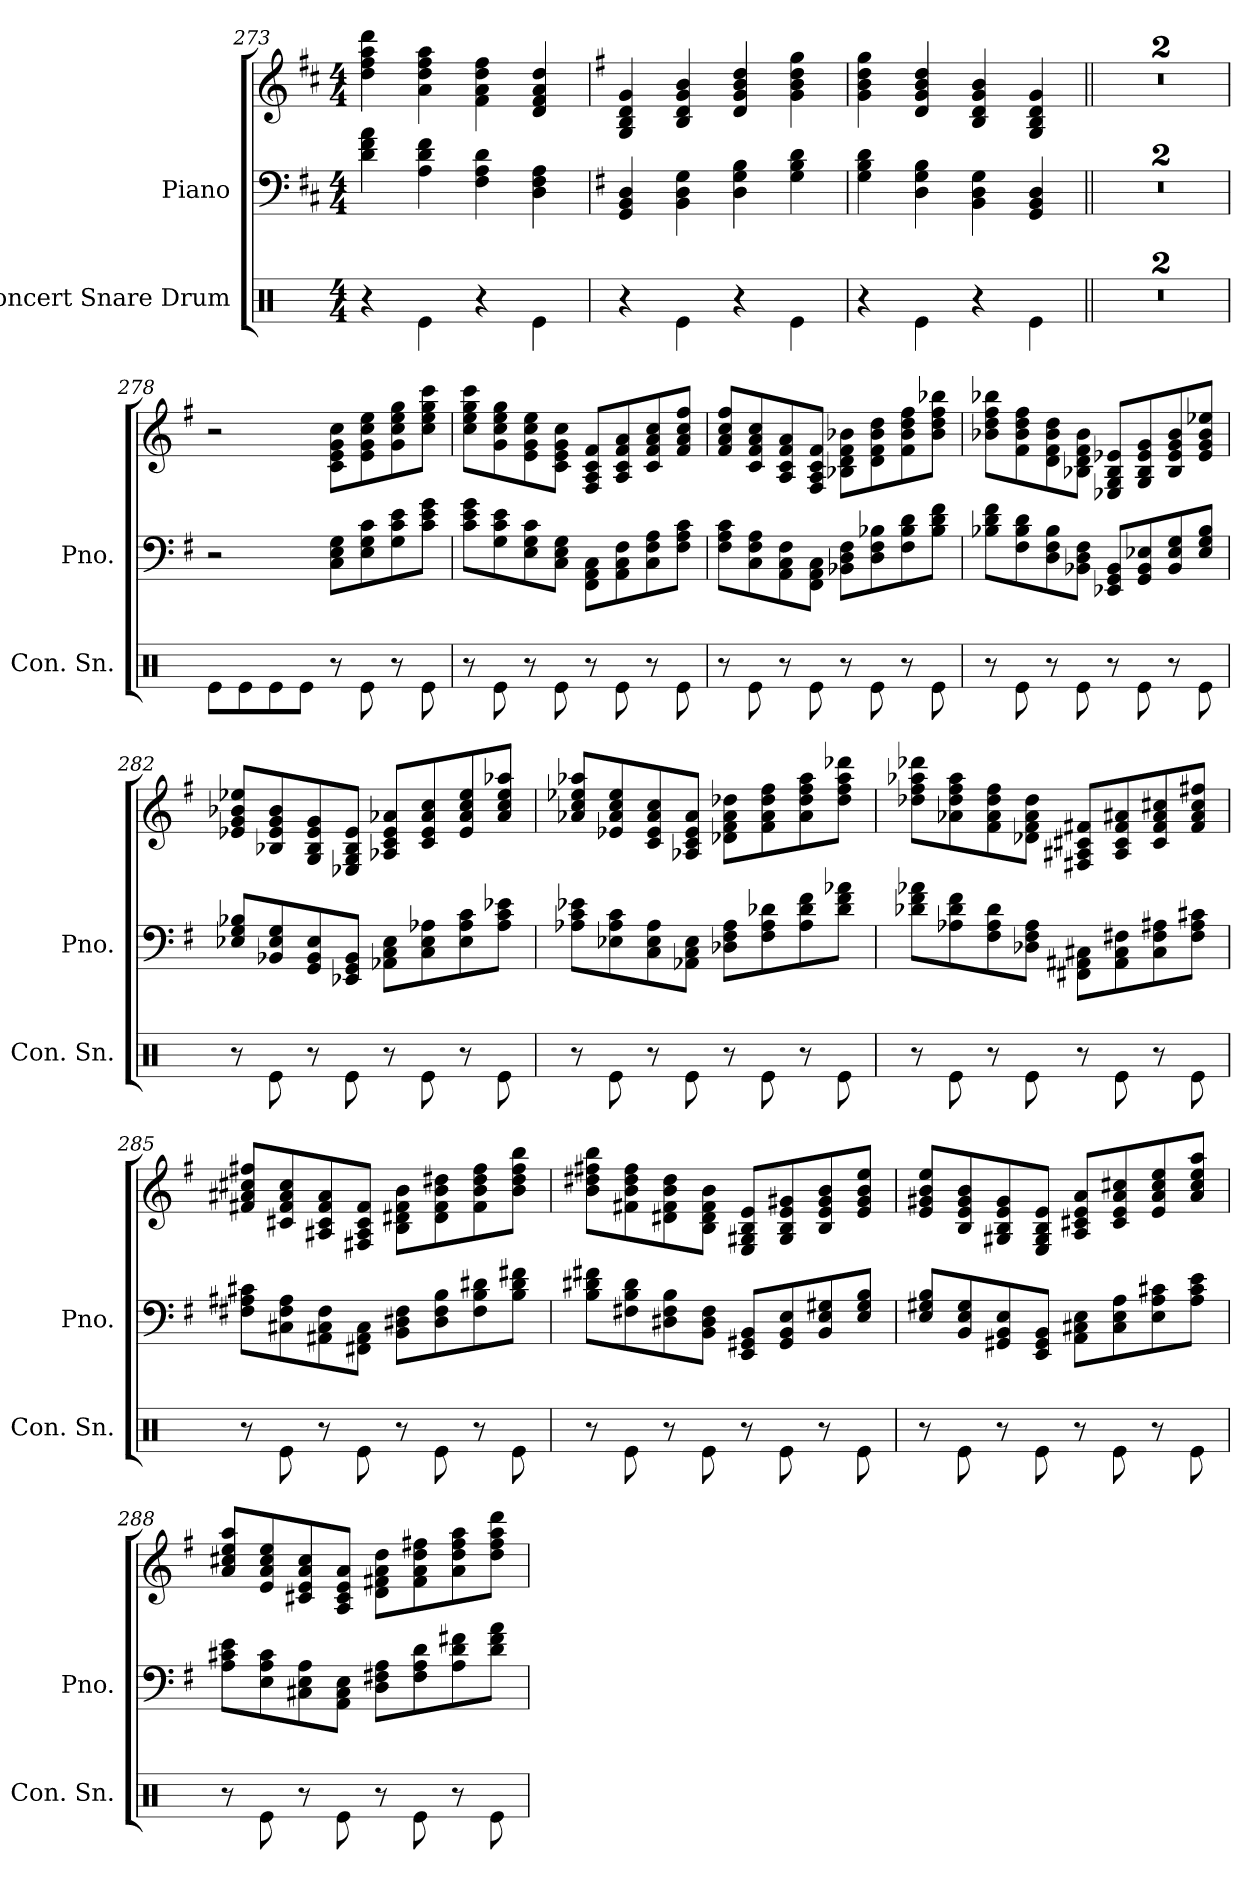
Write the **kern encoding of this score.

**kern	**kern	**kern
*part2	*part1	*part1
*staff3	*staff2	*staff1
*I"Concert Snare Drum	*I"Piano	*
*I'Con. Sn.	*I'Pno.	*
*clefX	*clefF4	*clefG2
*k[]	*k[f#c#]	*k[f#c#]
*M4/4	*M4/4	*M4/4
=273	=273	=273
4r	4d\ 4f#\ 4a\	4dd\ 4ff#\ 4aa\ 4ddd\
4Re\	4A\ 4d\ 4f#\	4a\ 4dd\ 4ff#\ 4aa\
4r	4F#\ 4A\ 4d\	4f#\ 4a\ 4dd\ 4ff#\
4Re\	4D\ 4F#\ 4A\	4d/ 4f#/ 4a/ 4dd/
=274	=274	=274
*	*k[f#]	*k[f#]
4r	4GG/ 4BB/ 4D/	4G/ 4B/ 4d/ 4g/
4Re\	4BB\ 4D\ 4G\	4B/ 4d/ 4g/ 4b/
4r	4D\ 4G\ 4B\	4d/ 4g/ 4b/ 4dd/
4Re\	4G\ 4B\ 4d\	4g\ 4b\ 4dd\ 4gg\
=275	=275	=275
4r	4G\ 4B\ 4d\	4g\ 4b\ 4dd\ 4gg\
4Re\	4D\ 4G\ 4B\	4d/ 4g/ 4b/ 4dd/
4r	4BB\ 4D\ 4G\	4B/ 4d/ 4g/ 4b/
4Re\	4GG/ 4BB/ 4D/	4G/ 4B/ 4d/ 4g/
=276||	=276||	=276||
1r	1r	1r
=277	=277	=277
*	*k[]	*k[]
1r	1r	1r
=278	=278	=278
8Re\L	2r	2r
8Re\	.	.
8Re\	.	.
8Re\J	.	.
8r	8C\ 8E\ 8G\L	8c\ 8e\ 8g\ 8cc\L
8Re\	8E\ 8G\ 8c\	8e\ 8g\ 8cc\ 8ee\
8r	8G\ 8c\ 8e\	8g\ 8cc\ 8ee\ 8gg\
8Re\	8c\ 8e\ 8g\J	8cc\ 8ee\ 8gg\ 8ccc\J
!!LO:LB:g=z
=279	=279	=279
8r	8c\ 8e\ 8g\L	8cc\ 8ee\ 8gg\ 8ccc\L
8Re\	8G\ 8c\ 8e\	8g\ 8cc\ 8ee\ 8gg\
8r	8E\ 8G\ 8c\	8e\ 8g\ 8cc\ 8ee\
8Re\	8C\ 8E\ 8G\J	8c\ 8e\ 8g\ 8cc\J
8r	8FF\ 8AA\ 8C\L	8F/ 8A/ 8c/ 8f/L
8Re\	8AA\ 8C\ 8F\	8A/ 8c/ 8f/ 8a/
8r	8C\ 8F\ 8A\	8c/ 8f/ 8a/ 8cc/
8Re\	8F\ 8A\ 8c\J	8f/ 8a/ 8cc/ 8ff/J
=280	=280	=280
8r	8F\ 8A\ 8c\L	8f/ 8a/ 8cc/ 8ff/L
8Re\	8C\ 8F\ 8A\	8c/ 8f/ 8a/ 8cc/
8r	8AA\ 8C\ 8F\	8A/ 8c/ 8f/ 8a/
8Re\	8FF\ 8AA\ 8C\J	8F/ 8A/ 8c/ 8f/J
8r	8BB-X\ 8D\ 8F\L	8B-X\ 8d\ 8f\ 8b-X\L
8Re\	8D\ 8F\ 8B-X\	8d\ 8f\ 8b-\ 8dd\
8r	8F\ 8B-\ 8d\	8f\ 8b-\ 8dd\ 8ff\
8Re\	8B-\ 8d\ 8f\J	8b-\ 8dd\ 8ff\ 8bb-X\J
=281	=281	=281
8r	8B-X\ 8d\ 8f\L	8b-X\ 8dd\ 8ff\ 8bb-X\L
8Re\	8F\ 8B-\ 8d\	8f\ 8b-\ 8dd\ 8ff\
8r	8D\ 8F\ 8B-\	8d\ 8f\ 8b-\ 8dd\
8Re\	8BB-X\ 8D\ 8F\J	8B-X\ 8d\ 8f\ 8b-\J
8r	8EE-X/ 8GG/ 8BB-/L	8E-X/ 8G/ 8B-/ 8e-X/L
8Re\	8GG/ 8BB-/ 8E-X/	8G/ 8B-/ 8e-/ 8g/
8r	8BB-/ 8E-/ 8G/	8B-/ 8e-/ 8g/ 8b-/
8Re\	8E-/ 8G/ 8B-/J	8e-/ 8g/ 8b-/ 8ee-X/J
!!LO:PB:g=z
=282	=282	=282
8r	8E-X/ 8G/ 8B-X/L	8e-X/ 8g/ 8b-X/ 8ee-X/L
8Re\	8BB-X/ 8E-/ 8G/	8B-X/ 8e-/ 8g/ 8b-/
8r	8GG/ 8BB-/ 8E-/	8G/ 8B-/ 8e-/ 8g/
8Re\	8EE-X/ 8GG/ 8BB-/J	8E-X/ 8G/ 8B-/ 8e-/J
8r	8AA-X\ 8C\ 8E-\L	8A-X/ 8c/ 8e-/ 8a-X/L
8Re\	8C\ 8E-\ 8A-X\	8c/ 8e-/ 8a-/ 8cc/
8r	8E-\ 8A-\ 8c\	8e-/ 8a-/ 8cc/ 8ee-/
8Re\	8A-\ 8c\ 8e-X\J	8a-/ 8cc/ 8ee-/ 8aa-X/J
=283	=283	=283
8r	8A-X\ 8c\ 8e-X\L	8a-X/ 8cc/ 8ee-X/ 8aa-X/L
8Re\	8E-X\ 8A-\ 8c\	8e-X/ 8a-/ 8cc/ 8ee-/
8r	8C\ 8E-\ 8A-\	8c/ 8e-/ 8a-/ 8cc/
8Re\	8AA-X\ 8C\ 8E-\J	8A-X/ 8c/ 8e-/ 8a-/J
8r	8D-X\ 8F\ 8A-\L	8d-X\ 8f\ 8a-\ 8dd-X\L
8Re\	8F\ 8A-\ 8d-X\	8f\ 8a-\ 8dd-\ 8ff\
8r	8A-\ 8d-\ 8f\	8a-\ 8dd-\ 8ff\ 8aa-\
8Re\	8d-\ 8f\ 8a-X\J	8dd-\ 8ff\ 8aa-\ 8ddd-X\J
!!LO:LB:g=z
=284	=284	=284
8r	8d-X\ 8f\ 8a-X\L	8dd-X\ 8ff\ 8aa-X\ 8ddd-X\L
8Re\	8A-X\ 8d-\ 8f\	8a-X\ 8dd-\ 8ff\ 8aa-\
8r	8F\ 8A-\ 8d-\	8f\ 8a-\ 8dd-\ 8ff\
8Re\	8D-X\ 8F\ 8A-\J	8d-X\ 8f\ 8a-\ 8dd-\J
8r	8FF#X\ 8AA#X\ 8C#X\L	8F#X/ 8A#X/ 8c#X/ 8f#X/L
8Re\	8AA#\ 8C#\ 8F#X\	8A#/ 8c#/ 8f#/ 8a#X/
8r	8C#\ 8F#\ 8A#X\	8c#/ 8f#/ 8a#/ 8cc#X/
8Re\	8F#\ 8A#\ 8c#X\J	8f#/ 8a#/ 8cc#/ 8ff#X/J
=285	=285	=285
8r	8F#X\ 8A#X\ 8c#X\L	8f#X/ 8a#X/ 8cc#X/ 8ff#X/L
8Re\	8C#X\ 8F#\ 8A#\	8c#X/ 8f#/ 8a#/ 8cc#/
8r	8AA#X\ 8C#\ 8F#\	8A#X/ 8c#/ 8f#/ 8a#/
8Re\	8FF#X\ 8AA#\ 8C#\J	8F#X/ 8A#/ 8c#/ 8f#/J
8r	8BB\ 8D#X\ 8F#\L	8B\ 8d#X\ 8f#\ 8b\L
8Re\	8D#\ 8F#\ 8B\	8d#\ 8f#\ 8b\ 8dd#X\
8r	8F#\ 8B\ 8d#X\	8f#\ 8b\ 8dd#\ 8ff#\
8Re\	8B\ 8d#\ 8f#X\J	8b\ 8dd#\ 8ff#\ 8bb\J
!!LO:LB:g=z
=286	=286	=286
8r	8B\ 8d#X\ 8f#X\L	8b\ 8dd#X\ 8ff#X\ 8bb\L
8Re\	8F#X\ 8B\ 8d#\	8f#X\ 8b\ 8dd#\ 8ff#\
8r	8D#X\ 8F#\ 8B\	8d#X\ 8f#\ 8b\ 8dd#\
8Re\	8BB\ 8D#\ 8F#\J	8B\ 8d#\ 8f#\ 8b\J
8r	8EE/ 8GG#X/ 8BB/L	8E/ 8G#X/ 8B/ 8e/L
8Re\	8GG#/ 8BB/ 8E/	8G#/ 8B/ 8e/ 8g#X/
8r	8BB/ 8E/ 8G#X/	8B/ 8e/ 8g#/ 8b/
8Re\	8E/ 8G#/ 8B/J	8e/ 8g#/ 8b/ 8ee/J
=287	=287	=287
8r	8E/ 8G#X/ 8B/L	8e/ 8g#X/ 8b/ 8ee/L
8Re\	8BB/ 8E/ 8G#/	8B/ 8e/ 8g#/ 8b/
8r	8GG#X/ 8BB/ 8E/	8G#X/ 8B/ 8e/ 8g#/
8Re\	8EE/ 8GG#/ 8BB/J	8E/ 8G#/ 8B/ 8e/J
8r	8AA\ 8C#X\ 8E\L	8A/ 8c#X/ 8e/ 8a/L
8Re\	8C#\ 8E\ 8A\	8c#/ 8e/ 8a/ 8cc#X/
8r	8E\ 8A\ 8c#X\	8e/ 8a/ 8cc#/ 8ee/
8Re\	8A\ 8c#\ 8e\J	8a/ 8cc#/ 8ee/ 8aa/J
=288	=288	=288
8r	8A\ 8c#X\ 8e\L	8a/ 8cc#X/ 8ee/ 8aa/L
8Re\	8E\ 8A\ 8c#\	8e/ 8a/ 8cc#/ 8ee/
8r	8C#X\ 8E\ 8A\	8c#X/ 8e/ 8a/ 8cc#/
8Re\	8AA\ 8C#\ 8E\J	8A/ 8c#/ 8e/ 8a/J
8r	8D\ 8F#X\ 8A\L	8d\ 8f#X\ 8a\ 8dd\L
8Re\	8F#\ 8A\ 8d\	8f#\ 8a\ 8dd\ 8ff#X\
8r	8A\ 8d\ 8f#X\	8a\ 8dd\ 8ff#\ 8aa\
8Re\	8d\ 8f#\ 8a\J	8dd\ 8ff#\ 8aa\ 8ddd\J
=	=	=
*-	*-	*-
